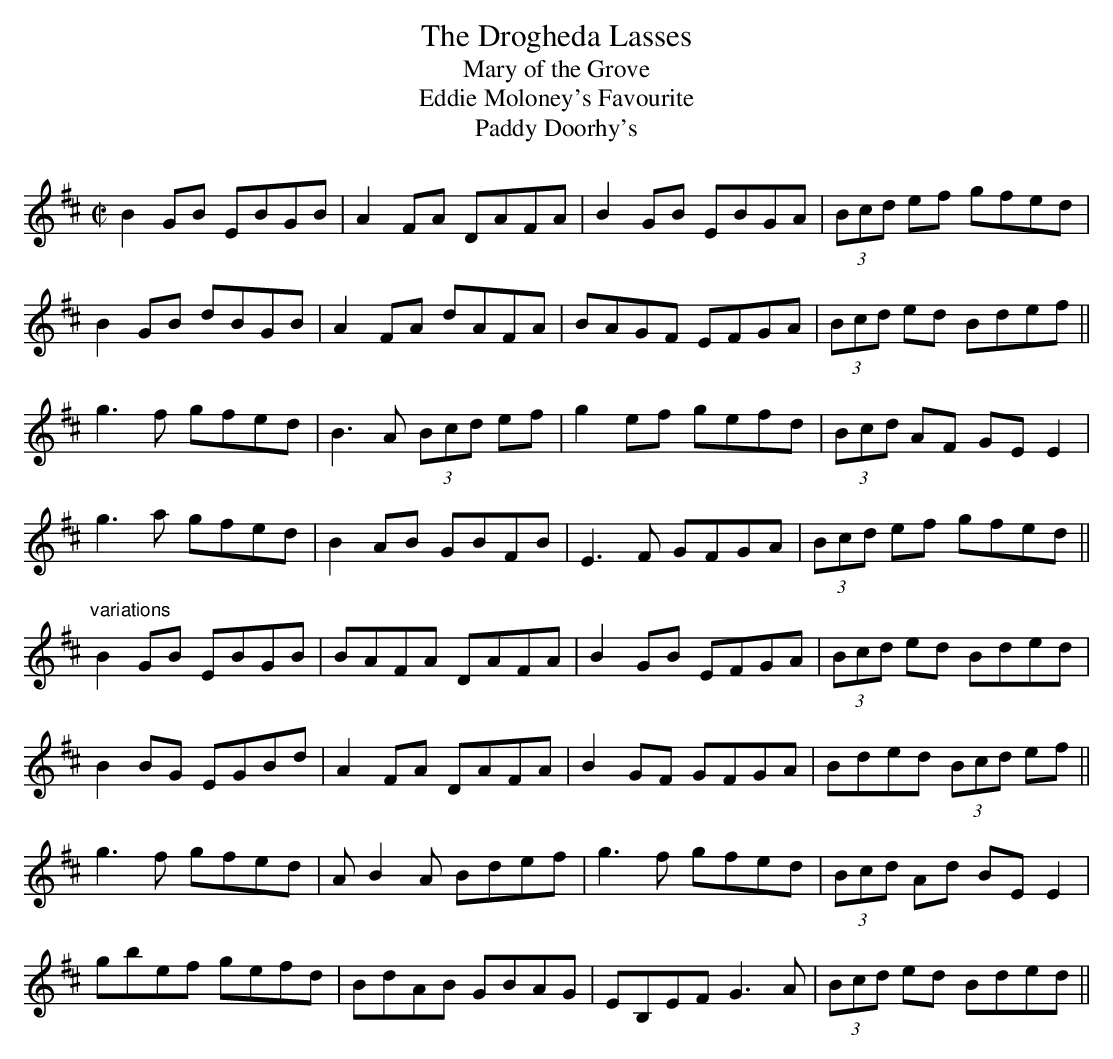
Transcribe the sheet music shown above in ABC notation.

X:1
T:Drogheda Lasses, The
T:Mary of the Grove
T:Eddie Moloney's Favourite
T:Paddy Doorhy's
M:C|
K:Edor
B2GB EBGB|A2FA DAFA|B2GB EBGA|(3Bcd ef gfed|
B2GB dBGB|A2FA dAFA|BAGF EFGA|(3Bcd ed Bdef||
g3f gfed|B3A (3Bcd ef|g2ef gefd|(3Bcd AF GEE2|
g3a gfed|B2AB GBFB|E3F GFGA|(3Bcd ef gfed||
"variations"
B2GB EBGB|BAFA DAFA|B2GB EFGA|(3Bcd ed Bded|
B2BG EGBd|A2FA DAFA|B2GF GFGA|Bded (3Bcd ef||
g3f gfed|AB2A Bdef|g3f gfed|(3Bcd Ad BEE2|
gbef gefd|BdAB GBAG|EB,EF G3A|(3Bcd ed Bded||
